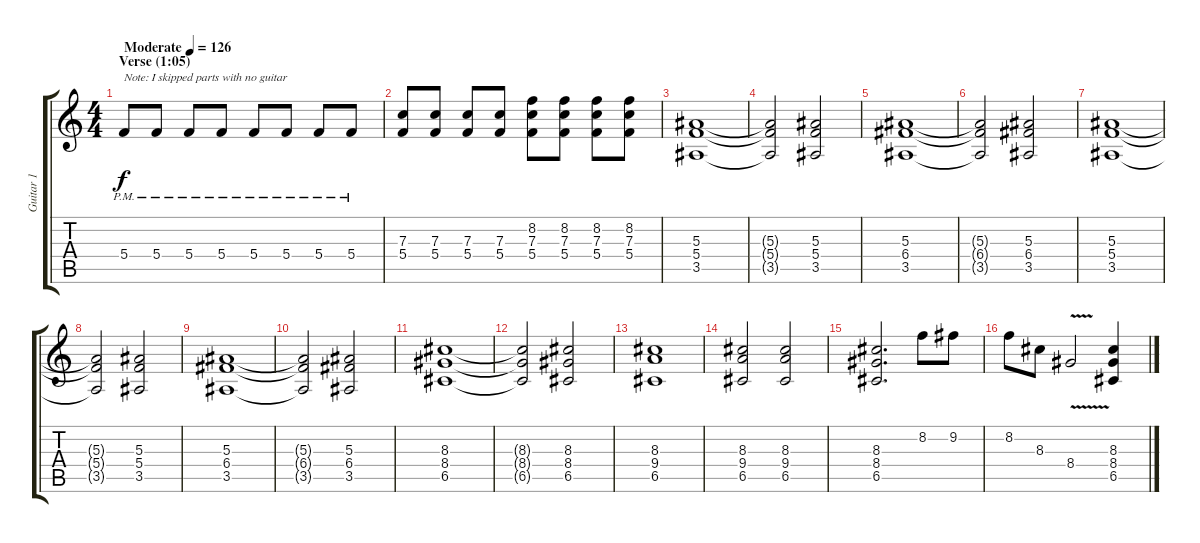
\track ("Guitar 1" "Guitar 1") {instrument distortionguitar}
\staff {score tabs}
\tuning (D4 A3 F3 C3 G2 D2) {hide}
\ts (4 4)
\section ("" "Verse (1:05)")
\tempo (126 "Moderate")
\clef g2
\ks c
5.4{pm}.8{txt "Note: I skipped parts with no guitar" dy f instrument distortionguitar} 5.4{pm}.8 5.4{pm}.8 5.4{pm}.8 5.4{pm}.8 5.4{pm}.8 5.4{pm}.8 5.4{pm}.8 |
(7.3 5.4).8 (7.3 5.4).8 (7.3 5.4).8 (7.3 5.4).8 (8.2 7.3 5.4).8 (8.2 7.3 5.4).8 (8.2 7.3 5.4).8 (8.2 7.3 5.4).8 |
(5.3 5.4 3.5).1 |
(5.3{t} 5.4{t} 3.5{t}).2 (5.3 5.4 3.5).2 |
(5.3 6.4 3.5).1 |
(5.3{t} 6.4{t} 3.5{t}).2 (5.3 6.4 3.5).2 |
(5.3 5.4 3.5).1 |
(5.3{t} 5.4{t} 3.5{t}).2 (5.3 5.4 3.5).2 |
(5.3 6.4 3.5).1 |
(5.3{t} 6.4{t} 3.5{t}).2 (5.3 6.4 3.5).2 |
(8.3 8.4 6.5).1 |
(8.3{t} 8.4{t} 6.5{t}).2 (8.3 8.4 6.5).2 |
(8.3 9.4 6.5).1 |
(8.3 9.4 6.5).2 (8.3 9.4 6.5).2 |
(8.3 8.4 6.5).2{d} 8.2.8 9.2.8 |
8.2.8 8.3.8 8.4{v}.2 (8.3 8.4 6.5).4
